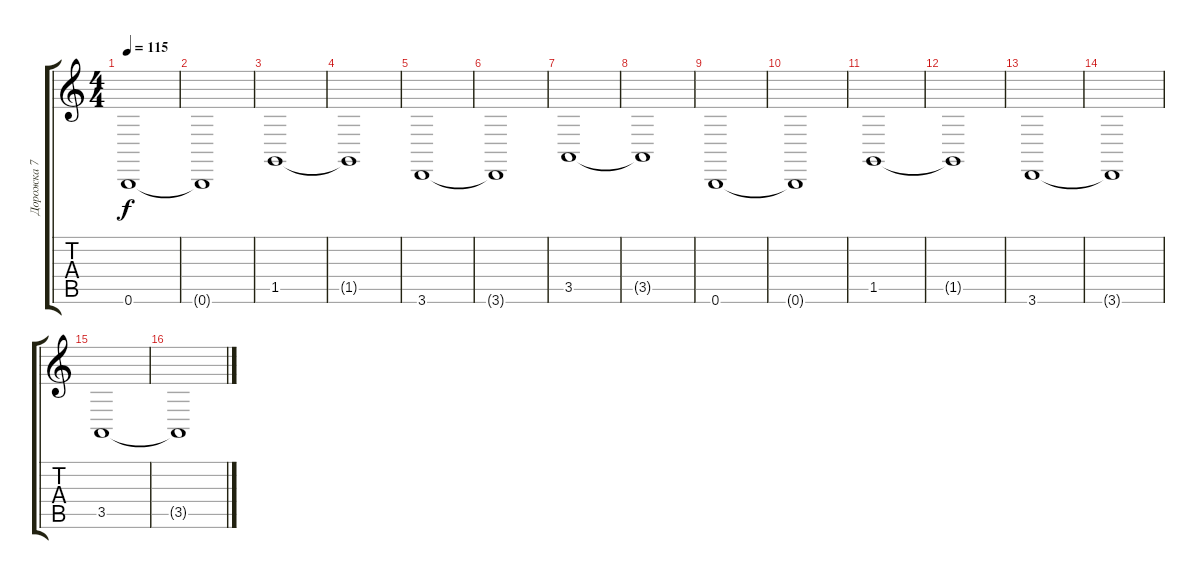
\track ("Дорожка 7" "Дорожка 7") {instrument stringensemble1}
\staff {score tabs}
\tuning (Db4 Ab3 E3 B2 Gb2 B1) {hide}
\ts (4 4)
\tempo 115
\clef g2
\ks c
0.6.1{dy f} |
0.6{t}.1 |
1.5.1 |
1.5{t}.1 |
3.6.1 |
3.6{t}.1 |
3.5.1 |
3.5{t}.1 |
0.6.1 |
0.6{t}.1 |
1.5.1 |
1.5{t}.1 |
3.6.1 |
3.6{t}.1 |
3.5.1 |
3.5{t}.1
